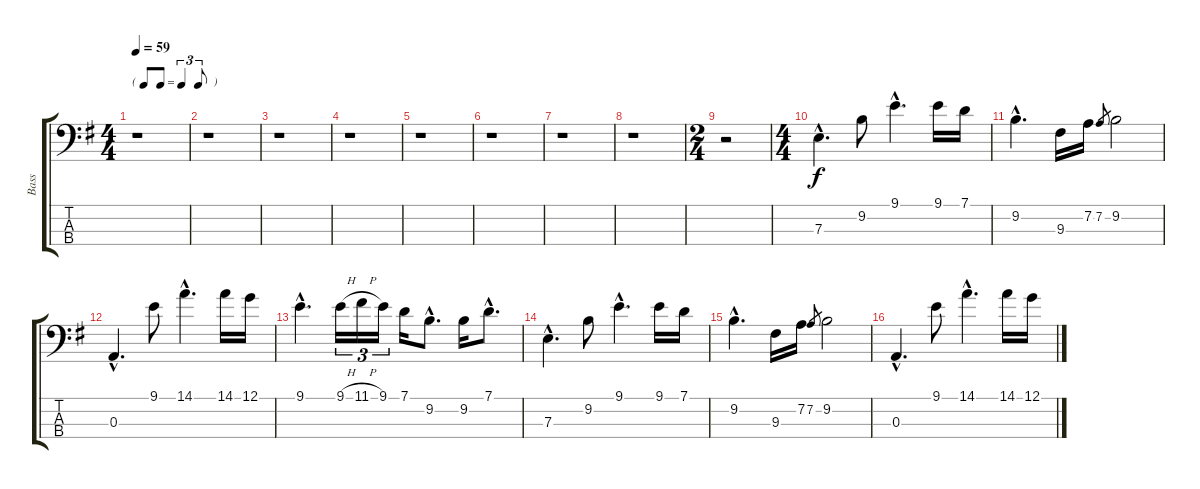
\track ("Bass" "Bass") {instrument electricbassfinger}
\staff {score tabs}
\tuning (G2 D2 A1 E1) {hide}
\ts (4 4)
\tf triplet8th
\tempo 59
\clef f4
\ks g
r.1{dy f instrument electricbassfinger} |
r.1 |
r.1 |
r.1 |
r.1 |
r.1 |
r.1 |
r.1 |
\ts (2 4)
r.2 |
\ts (4 4)
7.3{hac}.4{d} 9.2.8 9.1{hac}.4{d} 9.1.16 7.1.16 |
9.2{hac}.4{d} 9.3.16 7.2.16 7.2.8{gr} 9.2.2 |
0.3{hac}.4{d} 9.1.8 14.1{hac}.4{d} 14.1.16 12.1.16 |
9.1{hac}.4{d} 9.1{h}.16{tu (3 2)} 11.1{h}.16{tu (3 2)} 9.1.16{tu (3 2)} 7.1.16 9.2{hac}.8{d} 9.2.16 7.1{hac}.8{d} |
7.3{hac}.4{d} 9.2.8 9.1{hac}.4{d} 9.1.16 7.1.16 |
9.2{hac}.4{d} 9.3.16 7.2.16 7.2.8{gr} 9.2.2 |
0.3{hac}.4{d} 9.1.8 14.1{hac}.4{d} 14.1.16 12.1.16
